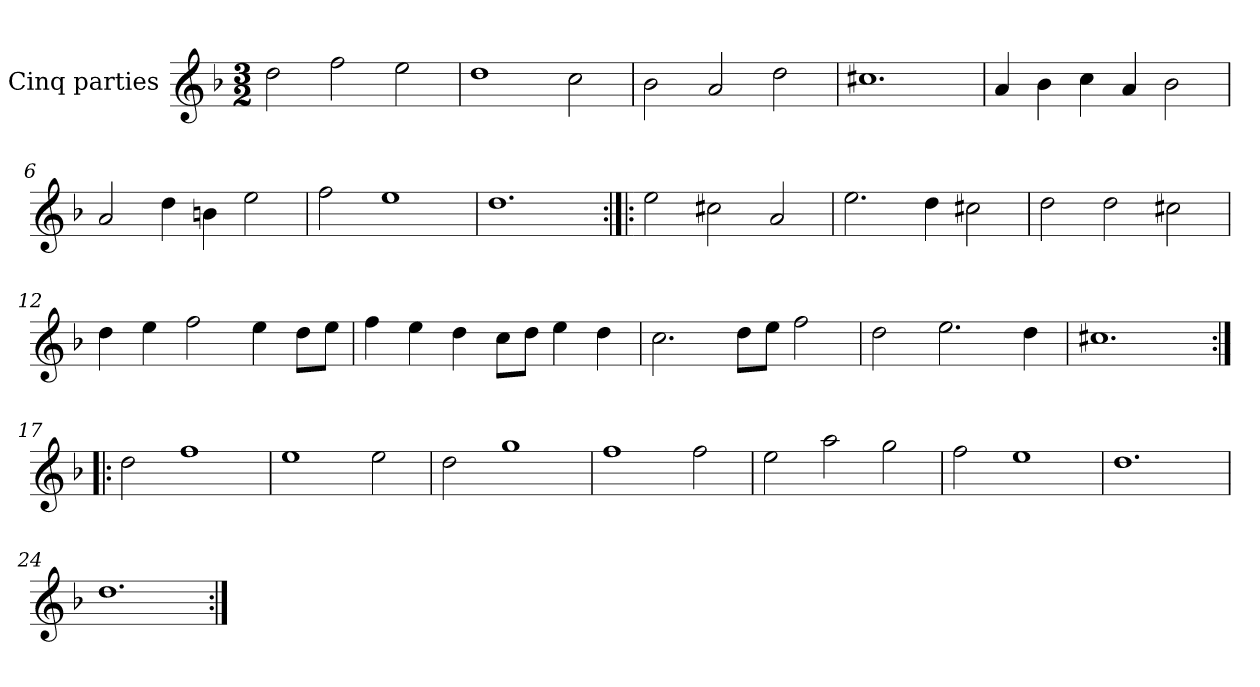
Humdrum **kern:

**kern
*part1
*staff1
*I"Cinq parties
*clefG2
*k[b-]
*M3/2
*MM180
=1
2dd\
2ff\
2ee\
=2
1dd
2cc\
=3
2b-\
2a/
2dd\
=4
1.cc#X
=5
4a/
4b-\
4cc\
4a/
2b-\
=6
2a/
4dd\
4bn\
2ee\
=7
2ff\
1ee
=8
1.dd
=9:|!|:
2ee\
2cc#X\
2a/
=10
2.ee\
4dd\
2cc#X\
=11
2dd\
2dd\
2cc#X\
=12
4dd\
4ee\
2ff\
4ee\
8dd\L
8ee\J
=13
4ff\
4ee\
4dd\
8cc\L
8dd\J
4ee\
4dd\
=14
2.cc\
8dd\L
8ee\J
2ff\
=15
2dd\
2.ee\
4dd\
=16
1.cc#X
=17:|!|:
2dd\
1ff
=18
1ee
2ee\
=19
2dd\
1gg
=20
1ff
2ff\
=21
2ee\
2aa\
2gg\
=22
2ff\
1ee
=23
1.dd
=24
1.dd
=:|!
*-
